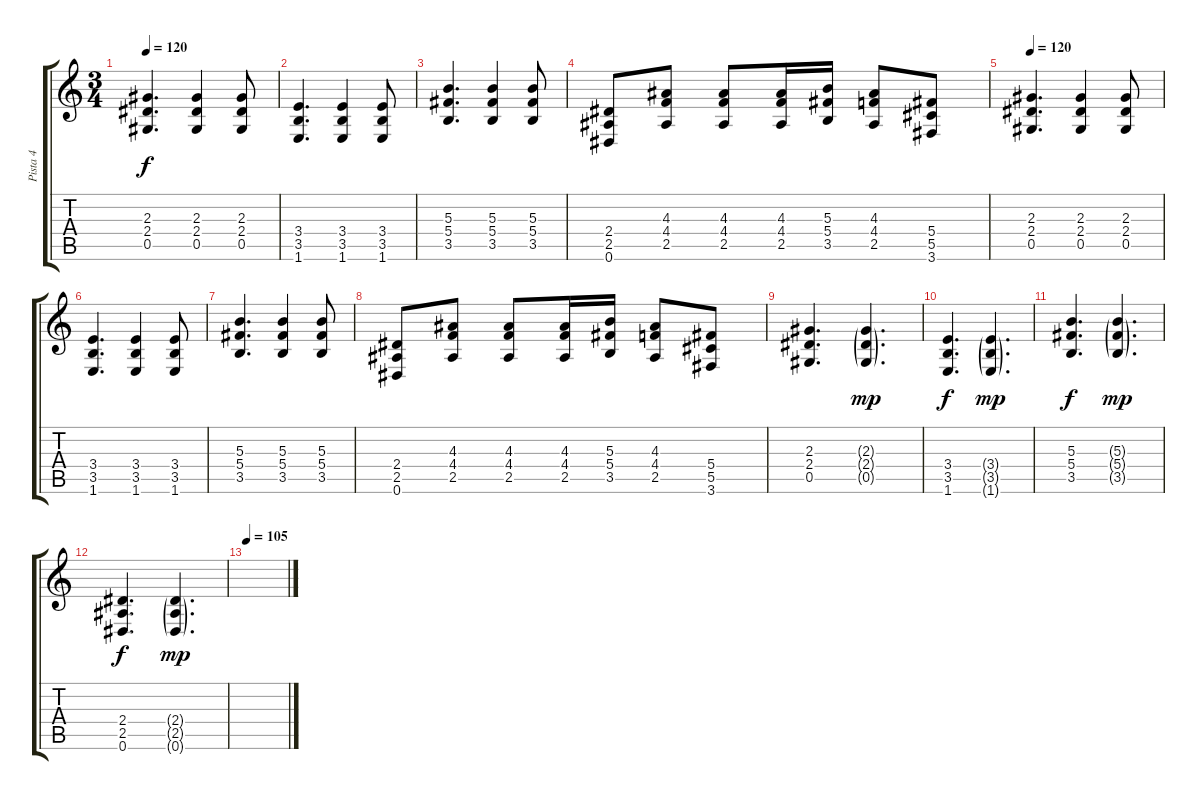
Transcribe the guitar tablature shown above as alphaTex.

\track ("Pista 4" "Pista 4") {instrument acousticguitarsteel}
\staff {score tabs}
\tuning (Eb4 Bb3 Gb3 Db3 Ab2 Eb2) {hide}
\ts (3 4)
\tempo 120
\clef g2
\ks c
(2.3 2.4 0.5).4{d dy f volume 11 instrument acousticguitarsteel} (2.3 2.4 0.5).4 (2.3 2.4 0.5).8 |
(3.4 3.5 1.6).4{d} (3.4 3.5 1.6).4 (3.4 3.5 1.6).8 |
(5.3 5.4 3.5).4{d} (5.3 5.4 3.5).4 (5.3 5.4 3.5).8 |
(2.4 2.5 0.6).8 (4.3 4.4 2.5).8 (4.3 4.4 2.5).8 (4.3 4.4 2.5).16 (5.3 5.4 3.5).16 (4.3 4.4 2.5).8 (5.4 5.5 3.6).8 |
\tempo 120
(2.3 2.4 0.5).4{d volume 11 instrument acousticguitarsteel} (2.3 2.4 0.5).4 (2.3 2.4 0.5).8 |
(3.4 3.5 1.6).4{d} (3.4 3.5 1.6).4 (3.4 3.5 1.6).8 |
(5.3 5.4 3.5).4{d} (5.3 5.4 3.5).4 (5.3 5.4 3.5).8 |
(2.4 2.5 0.6).8 (4.3 4.4 2.5).8 (4.3 4.4 2.5).8 (4.3 4.4 2.5).16 (5.3 5.4 3.5).16 (4.3 4.4 2.5).8 (5.4 5.5 3.6).8 |
(2.3 2.4 0.5).4{d} (2.3{g} 2.4{g} 0.5{g}).4{d dy mp} |
(3.4 3.5 1.6).4{d dy f} (3.4{g} 3.5{g} 1.6{g}).4{d dy mp} |
(5.3 5.4 3.5).4{d dy f} (5.3{g} 5.4{g} 3.5{g}).4{d dy mp} |
(2.4 2.5 0.6).4{d dy f} (2.4{g} 2.5{g} 0.6{g}).4{d dy mp} |
\tempo 105
